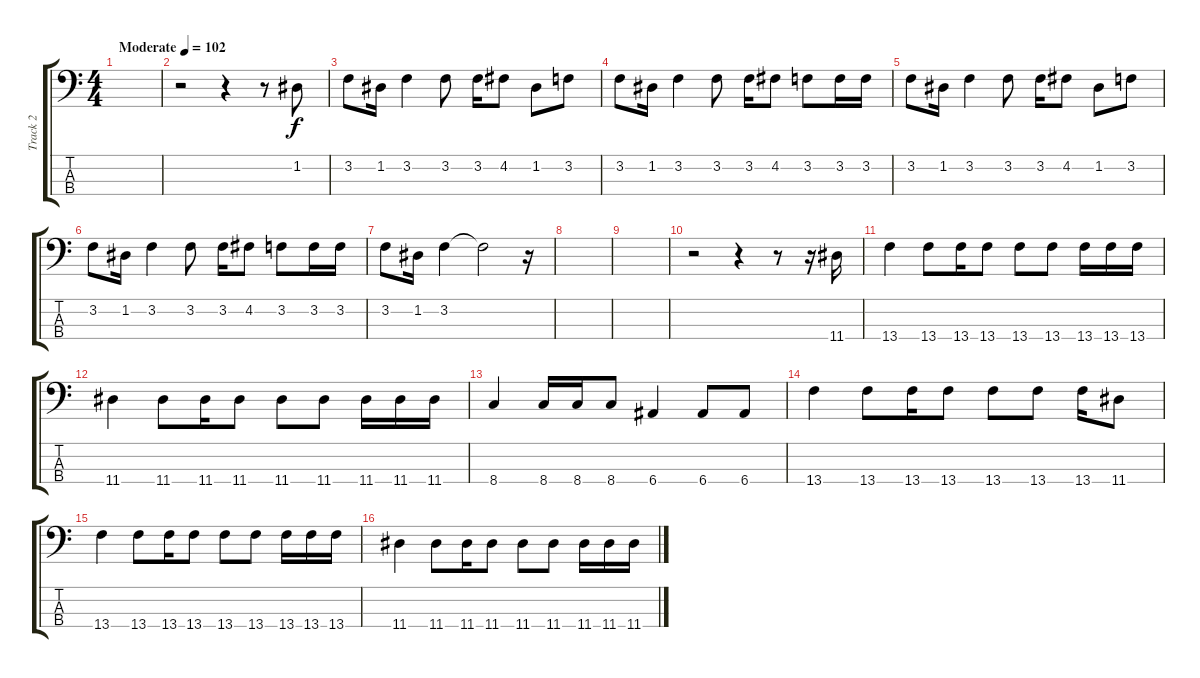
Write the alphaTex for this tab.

\track ("Track 2" "Track 2") {instrument electricbassfinger}
\staff {score tabs}
\tuning (G2 D2 A1 E1) {hide}
\ts (4 4)
\tempo (102 "Moderate")
\clef f4
\ks c
|
r.2 r.4 r.8 1.2.8{instrument distortionguitar} |
3.2.8 1.2.16 3.2.4 3.2.8 3.2.16 4.2.8 1.2.8 3.2.8 |
3.2.8 1.2.16 3.2.4 3.2.8 3.2.16 4.2.8 3.2.8 3.2.16 3.2.16 |
3.2.8 1.2.16 3.2.4 3.2.8 3.2.16 4.2.8 1.2.8 3.2.8 |
3.2.8 1.2.16 3.2.4 3.2.8 3.2.16 4.2.8 3.2.8 3.2.16 3.2.16 |
3.2.8 1.2.16 3.2.4 3.2{t}.2 r.16 |
|
|
r.2 r.4 r.8 r.16 11.4.16{instrument electricbassfinger} |
13.4.4 13.4.8 13.4.16 13.4.8 13.4.8 13.4.8 13.4.16 13.4.16 13.4.16 |
11.4.4 11.4.8 11.4.16 11.4.8 11.4.8 11.4.8 11.4.16 11.4.16 11.4.16 |
8.4.4 8.4.16 8.4.16 8.4.8 6.4.4 6.4.8 6.4.8 |
13.4.4 13.4.8 13.4.16 13.4.8 13.4.8 13.4.8 13.4.16 11.4.8 |
13.4.4 13.4.8 13.4.16 13.4.8 13.4.8 13.4.8 13.4.16 13.4.16 13.4.16 |
11.4.4 11.4.8 11.4.16 11.4.8 11.4.8 11.4.8 11.4.16 11.4.16 11.4.16
